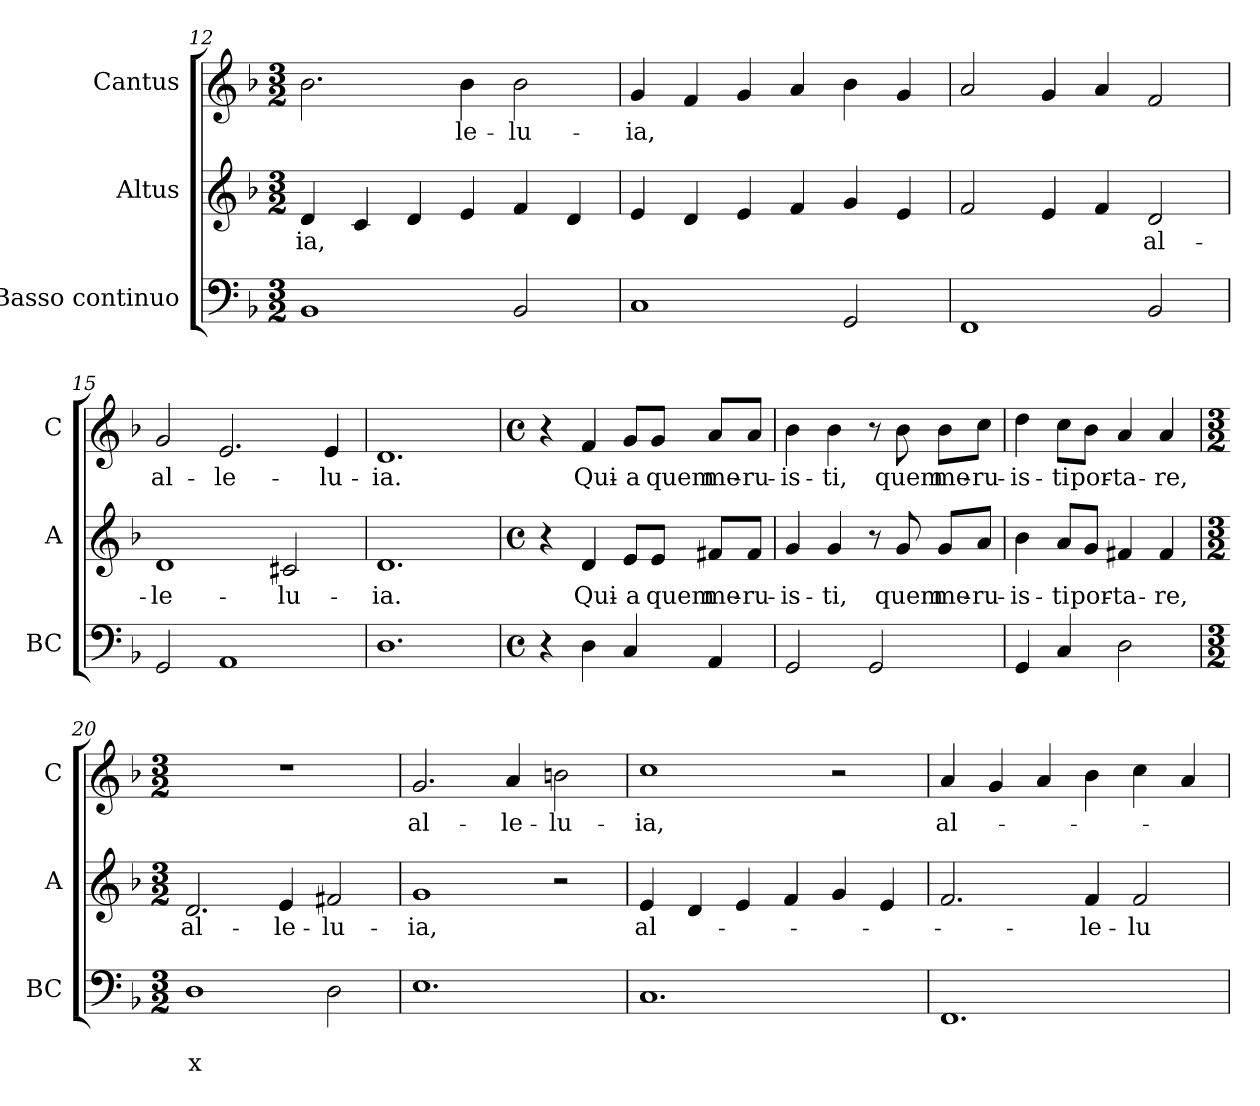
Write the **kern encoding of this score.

**kern	**text	**text	**kern	**text	**kern	**text
*part3	*part3	*part3	*part2	*part2	*part1	*part1
*staff3	*staff3	*staff3	*staff2	*staff2	*staff1	*staff1
*I"Basso continuo	*	*	*I"Altus	*	*I"Cantus	*
*I'BC	*	*	*I'A	*	*I'C	*
!!LO:PB:g=z
*clefF4	*	*	*clefG2	*	*clefG2	*
*k[b-]	*	*	*k[b-]	*	*k[b-]	*
*F:	*	*	*F:	*	*F:	*
*M3/2	*	*	*M3/2	*	*M3/2	*
=12	=12	=12	=12	=12	=12	=12
!	!	!	!	!LO:LY:b	!	!
1BB-	.	.	4d/	-ia,	2.b-\	.
.	.	.	4c/	.	.	.
.	.	.	4d/	.	.	.
!	!	!	!	!	!	!LO:LY:b
.	.	.	4e/	.	4b-\	-le-
!	!	!	!	!	!	!LO:LY:b
2BB-/	.	.	4f/	.	2b-\	-lu-
.	.	.	4d/	.	.	.
=13	=13	=13	=13	=13	=13	=13
!	!	!	!	!	!	!LO:LY:b
1C	.	.	4e/	.	4g/	-ia,
.	.	.	4d/	.	4f/	.
.	.	.	4e/	.	4g/	.
.	.	.	4f/	.	4a/	.
2GG/	.	.	4g/	.	4b-\	.
.	.	.	4e/	.	4g/	.
=14	=14	=14	=14	=14	=14	=14
1FF	.	.	2f/	.	2a/	.
.	.	.	4e/	.	4g/	.
.	.	.	4f/	.	4a/	.
!	!	!	!	!LO:LY:b	!	!
2BB-/	.	.	2d/	al-	2f/	.
=15	=15	=15	=15	=15	=15	=15
!	!	!	!	!LO:LY:b	!	!
!	!	!	!	!	!	!LO:LY:b
2GG/	.	.	1d	-le-	2g/	al-
!	!	!	!	!	!	!LO:LY:b
1AA	.	.	.	.	2.e/	-le-
!	!	!	!	!LO:LY:b	!	!
.	.	.	2c#X/	-lu-	.	.
!	!	!	!	!	!	!LO:LY:b
.	.	.	.	.	4e/	-lu-
=16	=16	=16	=16	=16	=16	=16
!	!	!	!	!LO:LY:b	!	!
!	!	!	!	!	!	!LO:LY:b
1.D	.	.	1.d	-ia.	1.d	-ia.
!!LO:LB:g=z
=17	=17	=17	=17	=17	=17	=17
*M4/4	*	*	*M4/4	*	*M4/4	*
*met(c)	*	*	*met(c)	*	*met(c)	*
4r	.	.	4r	.	4r	.
!	!	!	!	!LO:LY:b	!	!
!	!	!	!	!	!	!LO:LY:b
4D\	.	.	4d/	Qui-	4f/	Qui-
!	!	!	!	!LO:LY:b	!	!
!	!	!	!	!	!	!LO:LY:b
4C/	.	.	8e/L	-a	8g/L	-a
!	!	!	!	!LO:LY:b	!	!
!	!	!	!	!	!	!LO:LY:b
.	.	.	8e/J	quem	8g/J	quem
!	!	!	!	!LO:LY:b	!	!
!	!	!	!	!	!	!LO:LY:b
4AA/	.	.	8f#X/L	me-	8a/L	me-
!	!	!	!	!LO:LY:b	!	!
!	!	!	!	!	!	!LO:LY:b
.	.	.	8f#/J	-ru-	8a/J	-ru-
=18	=18	=18	=18	=18	=18	=18
!	!	!	!	!LO:LY:b	!	!
!	!	!	!	!	!	!LO:LY:b
2GG/	.	.	4g/	-is-	4b-\	-is-
!	!	!	!	!LO:LY:b	!	!
!	!	!	!	!	!	!LO:LY:b
.	.	.	4g/	-ti,	4b-\	-ti,
2GG/	.	.	8r	.	8r	.
!	!	!	!	!LO:LY:b	!	!
!	!	!	!	!	!	!LO:LY:b
.	.	.	8g/	quem	8b-\	quem
!	!	!	!	!LO:LY:b	!	!
!	!	!	!	!	!	!LO:LY:b
.	.	.	8g/L	me-	8b-\L	me-
!	!	!	!	!LO:LY:b	!	!
!	!	!	!	!	!	!LO:LY:b
.	.	.	8a/J	-ru-	8cc\J	-ru-
=19	=19	=19	=19	=19	=19	=19
!	!	!	!	!LO:LY:b	!	!
!	!	!	!	!	!	!LO:LY:b
4GG/	.	.	4b-\	-is-	4dd\	-is-
!	!	!	!	!LO:LY:b	!	!
!	!	!	!	!	!	!LO:LY:b
4C/	.	.	8a/L	-ti	8cc\L	-ti
!	!	!	!	!LO:LY:b	!	!
!	!	!	!	!	!	!LO:LY:b
.	.	.	8g/J	por-	8b-\J	por-
!	!	!	!	!LO:LY:b	!	!
!	!	!	!	!	!	!LO:LY:b
2D\	.	.	4f#X/	-ta-	4a/	-ta-
!	!	!	!	!LO:LY:b	!	!
!	!	!	!	!	!	!LO:LY:b
.	.	.	4f#/	-re,	4a/	-re,
!!LO:LB:g=z
=20	=20	=20	=20	=20	=20	=20
*M3/2	*	*	*M3/2	*	*M3/2	*
!	!	!LO:LY:b	!	!	!	!
!	!	!	!	!LO:LY:b	!	!
1D	.	x	2.d/	al-	1.r	.
!	!	!	!	!LO:LY:b	!	!
.	.	.	4e/	-le-	.	.
!	!	!	!	!LO:LY:b	!	!
2D\	.	.	2f#X/	-lu-	.	.
=21	=21	=21	=21	=21	=21	=21
!	!	!	!	!LO:LY:b	!	!
!	!	!	!	!	!	!LO:LY:b
1.E	.	.	1g	-ia,	2.g/	al-
!	!	!	!	!	!	!LO:LY:b
.	.	.	.	.	4a/	-le-
!	!	!	!	!	!	!LO:LY:b
.	.	.	2r	.	2bn\	-lu-
=22	=22	=22	=22	=22	=22	=22
!	!	!	!	!LO:LY:b	!	!
!	!	!	!	!	!	!LO:LY:b
1.C	.	.	4e/	al-	1cc	-ia,
.	.	.	4d/	.	.	.
.	.	.	4e/	.	.	.
.	.	.	4f/	.	.	.
.	.	.	4g/	.	2r	.
.	.	.	4e/	.	.	.
=23	=23	=23	=23	=23	=23	=23
!	!	!	!	!	!	!LO:LY:b
1.FF	.	.	2.f/	.	4a/	al-
.	.	.	.	.	4g/	.
.	.	.	.	.	4a/	.
!	!	!	!	!LO:LY:b	!	!
.	.	.	4f/	-le-	4b-\	.
!	!	!	!	!LO:LY:b	!	!
.	.	.	2f/	-lu-	4cc\	.
.	.	.	.	.	4a/	.
=	=	=	=	=	=	=
*-	*-	*-	*-	*-	*-	*-
